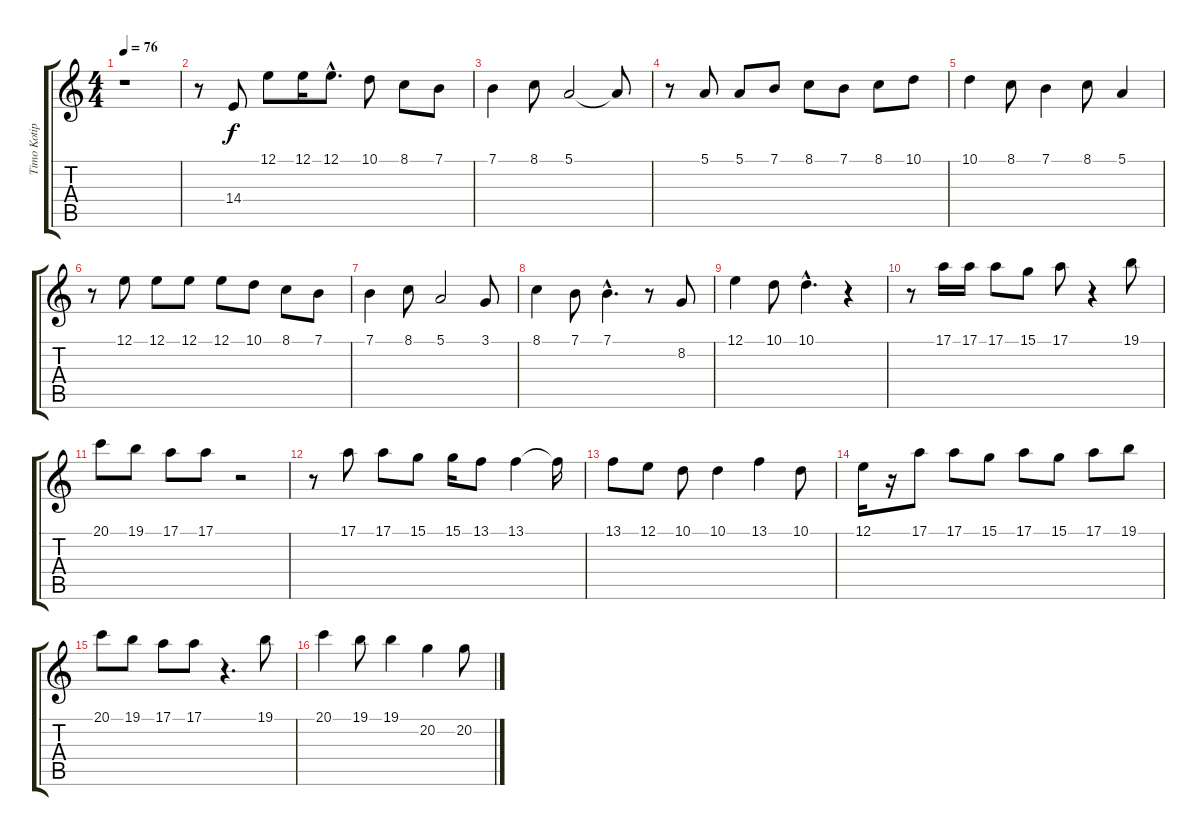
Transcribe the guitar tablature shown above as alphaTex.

\track ("Timo Kotipelto" "Timo Kotip") {instrument honkytonkpiano}
\staff {score tabs}
\tuning (E4 B3 G3 D3 A2 E2) {hide}
\ts (4 4)
\tempo 76
\clef g2
\ks c
r.1{dy f} |
r.8 14.4.8 12.1.8 12.1.16 12.1{hac}.8{d} 10.1.8 8.1.8 7.1.8 |
7.1.4 8.1.8 5.1.2 5.1{t}.8 |
r.8 5.1.8 5.1.8 7.1.8 8.1.8 7.1.8 8.1.8 10.1.8 |
10.1.4 8.1.8 7.1.4 8.1.8 5.1.4 |
r.8 12.1.8 12.1.8 12.1.8 12.1.8 10.1.8 8.1.8 7.1.8 |
7.1.4 8.1.8 5.1.2 3.1.8 |
8.1.4 7.1.8 7.1{hac}.4{d} r.8 8.2.8 |
12.1.4 10.1.8 10.1{hac}.4{d} r.4 |
r.8 17.1.16 17.1.16 17.1.8 15.1.8 17.1.8 r.4 19.1.8 |
20.1.8 19.1.8 17.1.8 17.1.8 r.2 |
r.8 17.1.8 17.1.8 15.1.8 15.1.16 13.1.8 13.1.4 13.1{t}.16 |
13.1.8 12.1.8 10.1.8 10.1.4 13.1.4 10.1.8 |
12.1.16 r.16 17.1.8 17.1.8 15.1.8 17.1.8 15.1.8 17.1.8 19.1.8 |
20.1.8 19.1.8 17.1.8 17.1.8 r.4{d} 19.1.8 |
20.1.4 19.1.8 19.1.4 20.2.4 20.2.8
